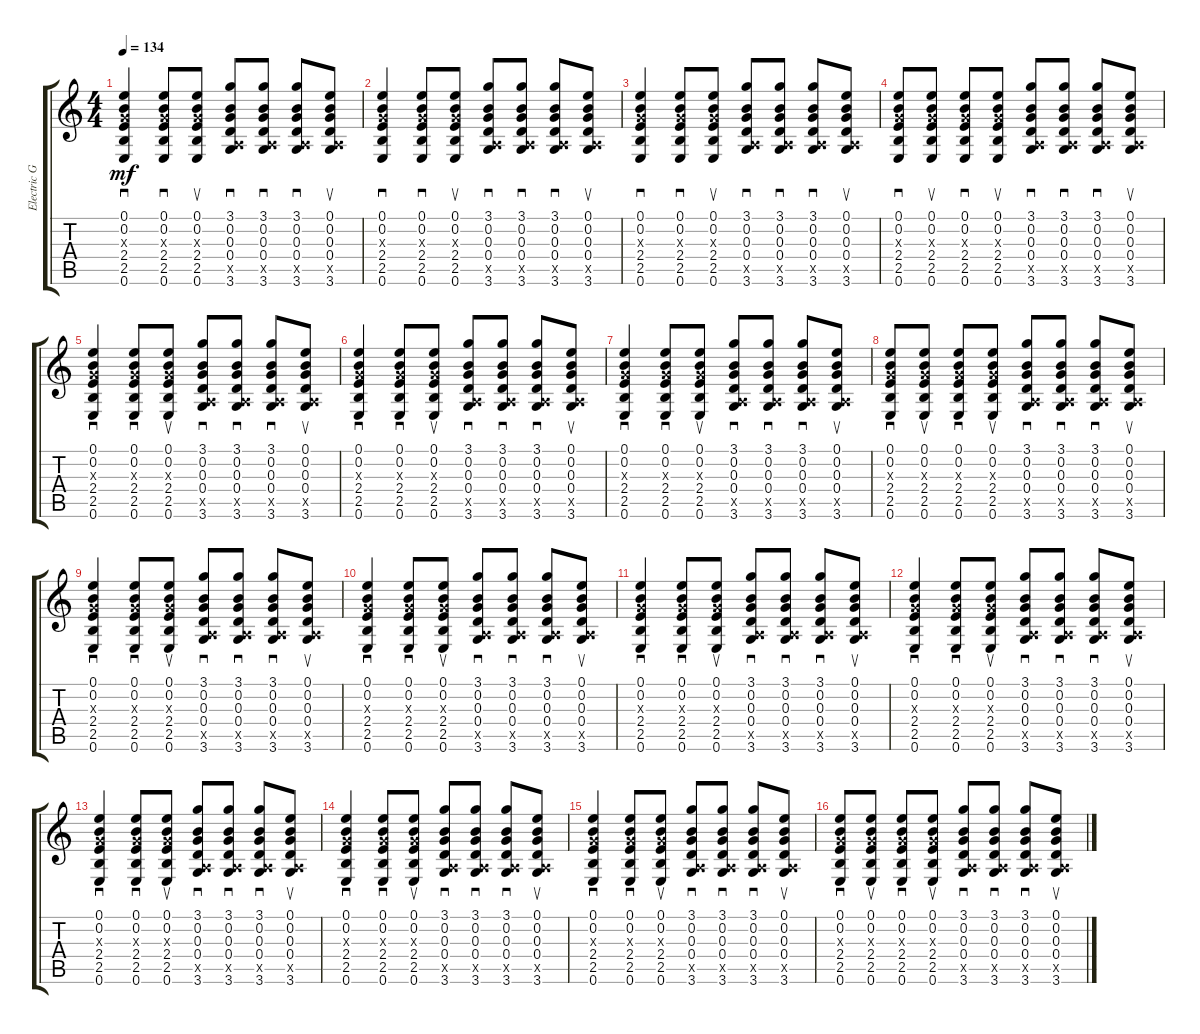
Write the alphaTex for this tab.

\track ("Electric Guitar (Clean)" "Electric G") {instrument electricguitarclean}
\staff {score tabs}
\tuning (E4 B3 G3 D3 A2 E2) {hide}
\ts (4 4)
\tempo 134
\clef g2
\ks c
(0.1 0.2 0.3{x} 2.4 2.5 0.6).4{sd dy mf instrument electricguitarclean} (0.1 0.2 0.3{x} 2.4 2.5 0.6).8{sd} (0.1 0.2 0.3{x} 2.4 2.5 0.6).8{su} (3.1 0.2 0.3 0.4 0.5{x} 3.6).8{sd} (3.1 0.2 0.3 0.4 0.5{x} 3.6).8{sd} (3.1 0.2 0.3 0.4 0.5{x} 3.6).8{sd} (0.1 0.2 0.3 0.4 0.5{x} 3.6).8{su} |
(0.1 0.2 0.3{x} 2.4 2.5 0.6).4{sd} (0.1 0.2 0.3{x} 2.4 2.5 0.6).8{sd} (0.1 0.2 0.3{x} 2.4 2.5 0.6).8{su} (3.1 0.2 0.3 0.4 0.5{x} 3.6).8{sd} (3.1 0.2 0.3 0.4 0.5{x} 3.6).8{sd} (3.1 0.2 0.3 0.4 0.5{x} 3.6).8{sd} (0.1 0.2 0.3 0.4 0.5{x} 3.6).8{su} |
(0.1 0.2 0.3{x} 2.4 2.5 0.6).4{sd} (0.1 0.2 0.3{x} 2.4 2.5 0.6).8{sd} (0.1 0.2 0.3{x} 2.4 2.5 0.6).8{su} (3.1 0.2 0.3 0.4 0.5{x} 3.6).8{sd} (3.1 0.2 0.3 0.4 0.5{x} 3.6).8{sd} (3.1 0.2 0.3 0.4 0.5{x} 3.6).8{sd} (0.1 0.2 0.3 0.4 0.5{x} 3.6).8{su} |
(0.1 0.2 0.3{x} 2.4 2.5 0.6).8{sd} (0.1 0.2 0.3{x} 2.4 2.5 0.6).8{su} (0.1 0.2 0.3{x} 2.4 2.5 0.6).8{sd} (0.1 0.2 0.3{x} 2.4 2.5 0.6).8{su} (3.1 0.2 0.3 0.4 0.5{x} 3.6).8{sd} (3.1 0.2 0.3 0.4 0.5{x} 3.6).8{sd} (3.1 0.2 0.3 0.4 0.5{x} 3.6).8{sd} (0.1 0.2 0.3 0.4 0.5{x} 3.6).8{su} |
(0.1 0.2 0.3{x} 2.4 2.5 0.6).4{sd} (0.1 0.2 0.3{x} 2.4 2.5 0.6).8{sd} (0.1 0.2 0.3{x} 2.4 2.5 0.6).8{su} (3.1 0.2 0.3 0.4 0.5{x} 3.6).8{sd} (3.1 0.2 0.3 0.4 0.5{x} 3.6).8{sd} (3.1 0.2 0.3 0.4 0.5{x} 3.6).8{sd} (0.1 0.2 0.3 0.4 0.5{x} 3.6).8{su} |
(0.1 0.2 0.3{x} 2.4 2.5 0.6).4{sd} (0.1 0.2 0.3{x} 2.4 2.5 0.6).8{sd} (0.1 0.2 0.3{x} 2.4 2.5 0.6).8{su} (3.1 0.2 0.3 0.4 0.5{x} 3.6).8{sd} (3.1 0.2 0.3 0.4 0.5{x} 3.6).8{sd} (3.1 0.2 0.3 0.4 0.5{x} 3.6).8{sd} (0.1 0.2 0.3 0.4 0.5{x} 3.6).8{su} |
(0.1 0.2 0.3{x} 2.4 2.5 0.6).4{sd} (0.1 0.2 0.3{x} 2.4 2.5 0.6).8{sd} (0.1 0.2 0.3{x} 2.4 2.5 0.6).8{su} (3.1 0.2 0.3 0.4 0.5{x} 3.6).8{sd} (3.1 0.2 0.3 0.4 0.5{x} 3.6).8{sd} (3.1 0.2 0.3 0.4 0.5{x} 3.6).8{sd} (0.1 0.2 0.3 0.4 0.5{x} 3.6).8{su} |
(0.1 0.2 0.3{x} 2.4 2.5 0.6).8{sd} (0.1 0.2 0.3{x} 2.4 2.5 0.6).8{su} (0.1 0.2 0.3{x} 2.4 2.5 0.6).8{sd} (0.1 0.2 0.3{x} 2.4 2.5 0.6).8{su} (3.1 0.2 0.3 0.4 0.5{x} 3.6).8{sd} (3.1 0.2 0.3 0.4 0.5{x} 3.6).8{sd} (3.1 0.2 0.3 0.4 0.5{x} 3.6).8{sd} (0.1 0.2 0.3 0.4 0.5{x} 3.6).8{su} |
(0.1 0.2 0.3{x} 2.4 2.5 0.6).4{sd} (0.1 0.2 0.3{x} 2.4 2.5 0.6).8{sd} (0.1 0.2 0.3{x} 2.4 2.5 0.6).8{su} (3.1 0.2 0.3 0.4 0.5{x} 3.6).8{sd} (3.1 0.2 0.3 0.4 0.5{x} 3.6).8{sd} (3.1 0.2 0.3 0.4 0.5{x} 3.6).8{sd} (0.1 0.2 0.3 0.4 0.5{x} 3.6).8{su} |
(0.1 0.2 0.3{x} 2.4 2.5 0.6).4{sd} (0.1 0.2 0.3{x} 2.4 2.5 0.6).8{sd} (0.1 0.2 0.3{x} 2.4 2.5 0.6).8{su} (3.1 0.2 0.3 0.4 0.5{x} 3.6).8{sd} (3.1 0.2 0.3 0.4 0.5{x} 3.6).8{sd} (3.1 0.2 0.3 0.4 0.5{x} 3.6).8{sd} (0.1 0.2 0.3 0.4 0.5{x} 3.6).8{su} |
(0.1 0.2 0.3{x} 2.4 2.5 0.6).4{sd} (0.1 0.2 0.3{x} 2.4 2.5 0.6).8{sd} (0.1 0.2 0.3{x} 2.4 2.5 0.6).8{su} (3.1 0.2 0.3 0.4 0.5{x} 3.6).8{sd} (3.1 0.2 0.3 0.4 0.5{x} 3.6).8{sd} (3.1 0.2 0.3 0.4 0.5{x} 3.6).8{sd} (0.1 0.2 0.3 0.4 0.5{x} 3.6).8{su} |
(0.1 0.2 0.3{x} 2.4 2.5 0.6).4{sd} (0.1 0.2 0.3{x} 2.4 2.5 0.6).8{sd} (0.1 0.2 0.3{x} 2.4 2.5 0.6).8{su} (3.1 0.2 0.3 0.4 0.5{x} 3.6).8{sd} (3.1 0.2 0.3 0.4 0.5{x} 3.6).8{sd} (3.1 0.2 0.3 0.4 0.5{x} 3.6).8{sd} (0.1 0.2 0.3 0.4 0.5{x} 3.6).8{su} |
(0.1 0.2 0.3{x} 2.4 2.5 0.6).4{sd} (0.1 0.2 0.3{x} 2.4 2.5 0.6).8{sd} (0.1 0.2 0.3{x} 2.4 2.5 0.6).8{su} (3.1 0.2 0.3 0.4 0.5{x} 3.6).8{sd} (3.1 0.2 0.3 0.4 0.5{x} 3.6).8{sd} (3.1 0.2 0.3 0.4 0.5{x} 3.6).8{sd} (0.1 0.2 0.3 0.4 0.5{x} 3.6).8{su} |
(0.1 0.2 0.3{x} 2.4 2.5 0.6).4{sd} (0.1 0.2 0.3{x} 2.4 2.5 0.6).8{sd} (0.1 0.2 0.3{x} 2.4 2.5 0.6).8{su} (3.1 0.2 0.3 0.4 0.5{x} 3.6).8{sd} (3.1 0.2 0.3 0.4 0.5{x} 3.6).8{sd} (3.1 0.2 0.3 0.4 0.5{x} 3.6).8{sd} (0.1 0.2 0.3 0.4 0.5{x} 3.6).8{su} |
(0.1 0.2 0.3{x} 2.4 2.5 0.6).4{sd} (0.1 0.2 0.3{x} 2.4 2.5 0.6).8{sd} (0.1 0.2 0.3{x} 2.4 2.5 0.6).8{su} (3.1 0.2 0.3 0.4 0.5{x} 3.6).8{sd} (3.1 0.2 0.3 0.4 0.5{x} 3.6).8{sd} (3.1 0.2 0.3 0.4 0.5{x} 3.6).8{sd} (0.1 0.2 0.3 0.4 0.5{x} 3.6).8{su} |
(0.1 0.2 0.3{x} 2.4 2.5 0.6).8{sd} (0.1 0.2 0.3{x} 2.4 2.5 0.6).8{su} (0.1 0.2 0.3{x} 2.4 2.5 0.6).8{sd} (0.1 0.2 0.3{x} 2.4 2.5 0.6).8{su} (3.1 0.2 0.3 0.4 0.5{x} 3.6).8{sd} (3.1 0.2 0.3 0.4 0.5{x} 3.6).8{sd} (3.1 0.2 0.3 0.4 0.5{x} 3.6).8{sd} (0.1 0.2 0.3 0.4 0.5{x} 3.6).8{su}
